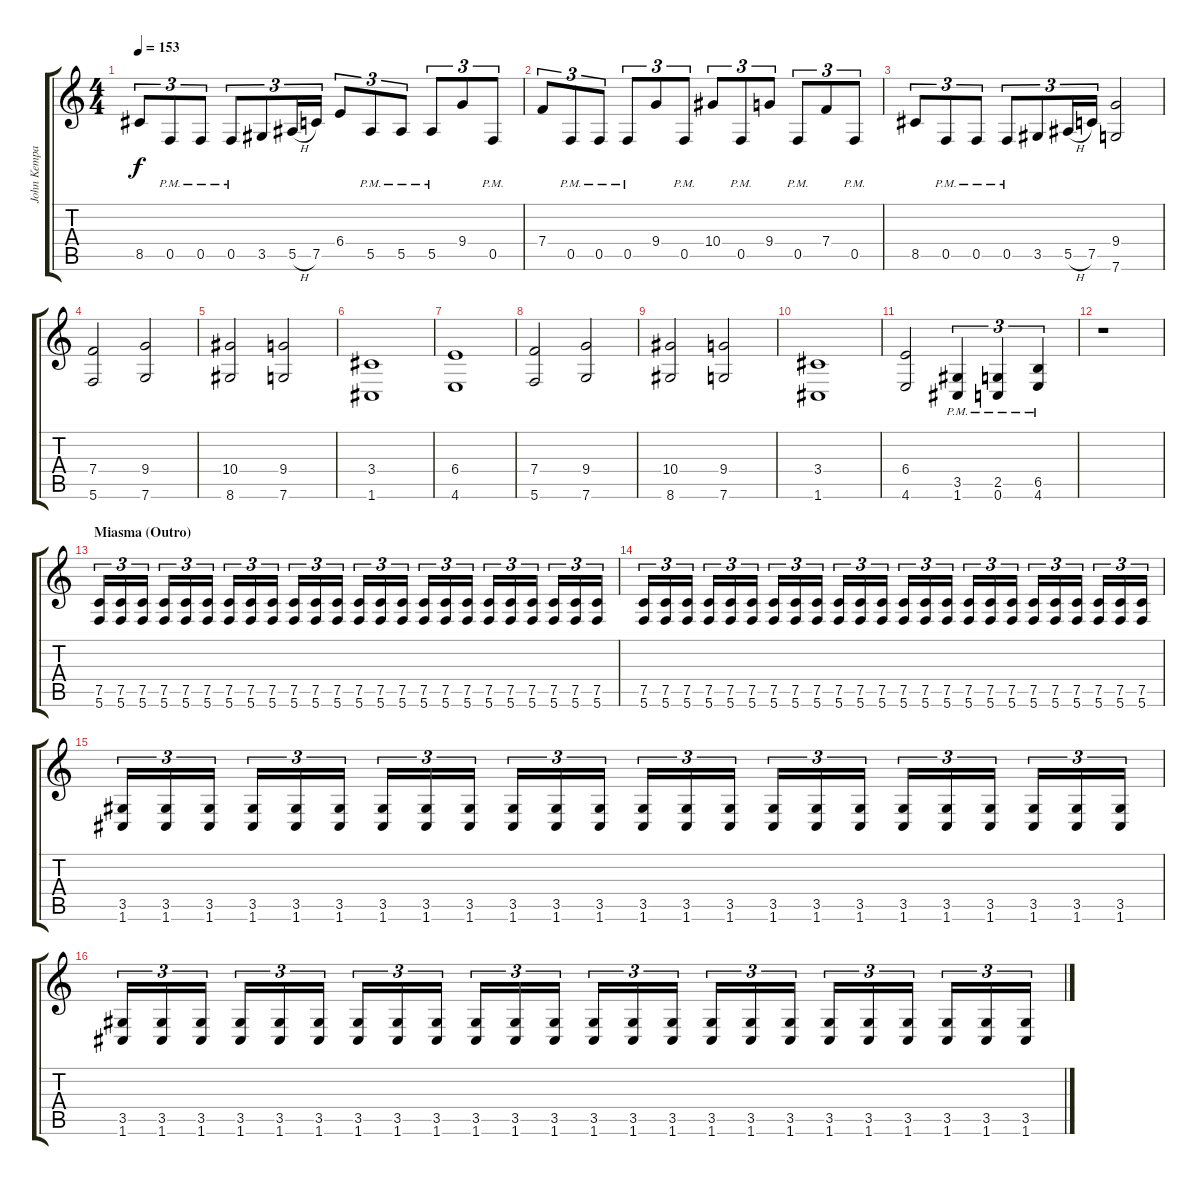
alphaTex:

\track ("John Kempainen (Rhythm Guitar)" "John Kempa") {instrument distortionguitar}
\staff {score tabs}
\tuning (C4 G3 Eb3 Bb2 F2 C2) {hide}
\ts (4 4)
\tempo 153
\clef g2
\ks c
8.5.8{tu (3 2) dy f} 0.5{pm}.8{tu (3 2)} 0.5{pm}.8{tu (3 2)} 0.5{pm}.8{tu (3 2)} 3.5.8{tu (3 2)} 5.5{h}.16{tu (3 2)} 7.5.16{tu (3 2)} 6.4.8{tu (3 2)} 5.5{pm}.8{tu (3 2)} 5.5{pm}.8{tu (3 2)} 5.5{pm}.8{tu (3 2)} 9.4.8{tu (3 2)} 0.5{pm}.8{tu (3 2)} |
7.4.8{tu (3 2)} 0.5{pm}.8{tu (3 2)} 0.5{pm}.8{tu (3 2)} 0.5{pm}.8{tu (3 2)} 9.4.8{tu (3 2)} 0.5{pm}.8{tu (3 2)} 10.4.8{tu (3 2)} 0.5{pm}.8{tu (3 2)} 9.4.8{tu (3 2)} 0.5{pm}.8{tu (3 2)} 7.4.8{tu (3 2)} 0.5{pm}.8{tu (3 2)} |
8.5.8{tu (3 2)} 0.5{pm}.8{tu (3 2)} 0.5{pm}.8{tu (3 2)} 0.5{pm}.8{tu (3 2)} 3.5.8{tu (3 2)} 5.5{h}.16{tu (3 2)} 7.5.16{tu (3 2)} (9.4 7.6).2 |
(7.4 5.6).2 (9.4 7.6).2 |
(10.4 8.6).2 (9.4 7.6).2 |
(3.4 1.6).1 |
(6.4 4.6).1 |
(7.4 5.6).2 (9.4 7.6).2 |
(10.4 8.6).2 (9.4 7.6).2 |
(3.4 1.6).1 |
(6.4 4.6).2 (3.5{pm} 1.6{pm}).4{tu (3 2)} (2.5{pm} 0.6{pm}).4{tu (3 2)} (6.5{pm} 4.6{pm}).4{tu (3 2)} |
r.1 |
\section ("" "Miasma (Outro)")
(7.5 5.6).16{tu (3 2)} (7.5 5.6).16{tu (3 2)} (7.5 5.6).16{tu (3 2)} (7.5 5.6).16{tu (3 2)} (7.5 5.6).16{tu (3 2)} (7.5 5.6).16{tu (3 2)} (7.5 5.6).16{tu (3 2)} (7.5 5.6).16{tu (3 2)} (7.5 5.6).16{tu (3 2)} (7.5 5.6).16{tu (3 2)} (7.5 5.6).16{tu (3 2)} (7.5 5.6).16{tu (3 2)} (7.5 5.6).16{tu (3 2)} (7.5 5.6).16{tu (3 2)} (7.5 5.6).16{tu (3 2)} (7.5 5.6).16{tu (3 2)} (7.5 5.6).16{tu (3 2)} (7.5 5.6).16{tu (3 2)} (7.5 5.6).16{tu (3 2)} (7.5 5.6).16{tu (3 2)} (7.5 5.6).16{tu (3 2)} (7.5 5.6).16{tu (3 2)} (7.5 5.6).16{tu (3 2)} (7.5 5.6).16{tu (3 2)} |
(7.5 5.6).16{tu (3 2)} (7.5 5.6).16{tu (3 2)} (7.5 5.6).16{tu (3 2)} (7.5 5.6).16{tu (3 2)} (7.5 5.6).16{tu (3 2)} (7.5 5.6).16{tu (3 2)} (7.5 5.6).16{tu (3 2)} (7.5 5.6).16{tu (3 2)} (7.5 5.6).16{tu (3 2)} (7.5 5.6).16{tu (3 2)} (7.5 5.6).16{tu (3 2)} (7.5 5.6).16{tu (3 2)} (7.5 5.6).16{tu (3 2)} (7.5 5.6).16{tu (3 2)} (7.5 5.6).16{tu (3 2)} (7.5 5.6).16{tu (3 2)} (7.5 5.6).16{tu (3 2)} (7.5 5.6).16{tu (3 2)} (7.5 5.6).16{tu (3 2)} (7.5 5.6).16{tu (3 2)} (7.5 5.6).16{tu (3 2)} (7.5 5.6).16{tu (3 2)} (7.5 5.6).16{tu (3 2)} (7.5 5.6).16{tu (3 2)} |
(3.5 1.6).16{tu (3 2)} (3.5 1.6).16{tu (3 2)} (3.5 1.6).16{tu (3 2)} (3.5 1.6).16{tu (3 2)} (3.5 1.6).16{tu (3 2)} (3.5 1.6).16{tu (3 2)} (3.5 1.6).16{tu (3 2)} (3.5 1.6).16{tu (3 2)} (3.5 1.6).16{tu (3 2)} (3.5 1.6).16{tu (3 2)} (3.5 1.6).16{tu (3 2)} (3.5 1.6).16{tu (3 2)} (3.5 1.6).16{tu (3 2)} (3.5 1.6).16{tu (3 2)} (3.5 1.6).16{tu (3 2)} (3.5 1.6).16{tu (3 2)} (3.5 1.6).16{tu (3 2)} (3.5 1.6).16{tu (3 2)} (3.5 1.6).16{tu (3 2)} (3.5 1.6).16{tu (3 2)} (3.5 1.6).16{tu (3 2)} (3.5 1.6).16{tu (3 2)} (3.5 1.6).16{tu (3 2)} (3.5 1.6).16{tu (3 2)} |
(3.5 1.6).16{tu (3 2)} (3.5 1.6).16{tu (3 2)} (3.5 1.6).16{tu (3 2)} (3.5 1.6).16{tu (3 2)} (3.5 1.6).16{tu (3 2)} (3.5 1.6).16{tu (3 2)} (3.5 1.6).16{tu (3 2)} (3.5 1.6).16{tu (3 2)} (3.5 1.6).16{tu (3 2)} (3.5 1.6).16{tu (3 2)} (3.5 1.6).16{tu (3 2)} (3.5 1.6).16{tu (3 2)} (3.5 1.6).16{tu (3 2)} (3.5 1.6).16{tu (3 2)} (3.5 1.6).16{tu (3 2)} (3.5 1.6).16{tu (3 2)} (3.5 1.6).16{tu (3 2)} (3.5 1.6).16{tu (3 2)} (3.5 1.6).16{tu (3 2)} (3.5 1.6).16{tu (3 2)} (3.5 1.6).16{tu (3 2)} (3.5 1.6).16{tu (3 2)} (3.5 1.6).16{tu (3 2)} (3.5 1.6).16{tu (3 2)}
